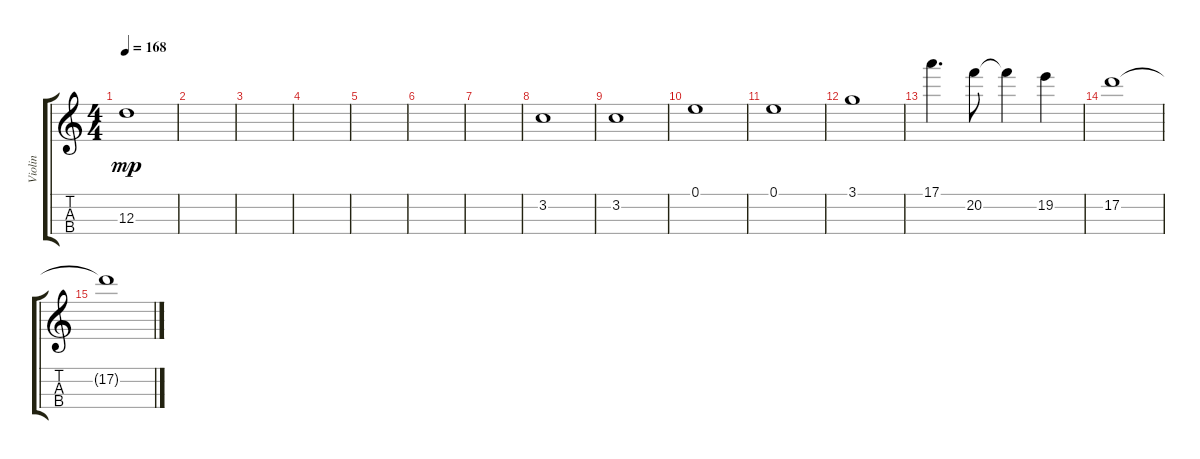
\track ("Violin" "Violin") {instrument violin}
\staff {score tabs}
\tuning (E5 A4 D4 G3) {hide}
\ts (4 4)
\tempo 168
\clef g2
\ks c
12.3.1{dy mp} |
|
|
|
|
|
|
3.2.1 |
3.2.1 |
0.1.1 |
0.1.1 |
3.1.1 |
17.1.4{d} 20.2.8 20.2{t}.4 19.2.4 |
17.2.1 |
17.2{t}.1
